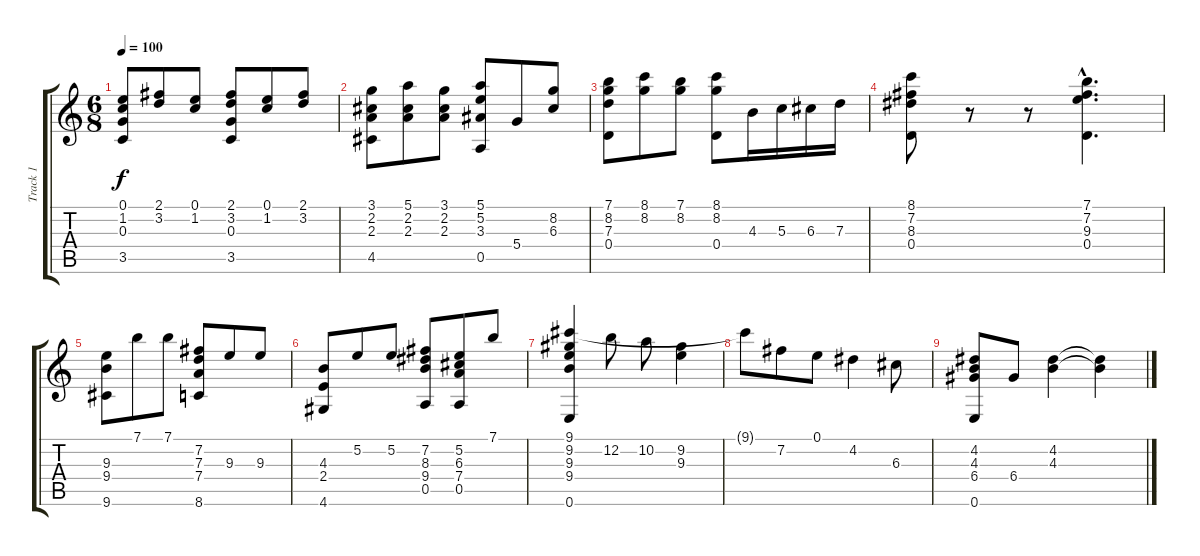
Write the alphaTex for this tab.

\track ("Track 1" "Track 1") {instrument acousticguitarsteel}
\staff {score tabs}
\tuning (E4 B3 G3 D3 A2 E2) {hide}
\ts (6 8)
\tempo 100
\clef g2
\ks c
(0.1 1.2 0.3 3.5).8{dy f} (2.1 3.2).8 (0.1 1.2).8 (2.1 3.2 0.3 3.5).8 (0.1 1.2).8 (2.1 3.2).8 |
(3.1 2.2 2.3 4.5).8 (5.1 2.2 2.3).8 (3.1 2.2 2.3).8 (5.1 5.2 3.3 0.5).8 5.4.8 (8.2 6.3).8 |
(7.1 8.2 7.3 0.4).8 (8.1 8.2).8 (7.1 8.2).8 (8.1 8.2 0.4).8 4.3.16 5.3.16 6.3.16 7.3.16 |
(8.1 7.2 8.3 0.4).8 r.8 r.8 (7.1{hac} 7.2{hac} 9.3{hac} 0.4{hac}).4{d} |
(9.3 9.4 9.6).8 7.1.8 7.1.8 (7.2 7.3 7.4 8.6).8 9.3.8 9.3.8 |
(4.3 2.4 4.6).8 5.2.8 5.2.8 (7.2 8.3 9.4 0.5).8 (5.2 6.3 7.4 0.5).8 7.1.8 |
(9.1 9.2 9.3 9.4 0.6).4 12.2.8 10.2.8 (9.2 9.3).4 |
9.1{t}.8 7.2.8 0.1.8 4.2.4 6.3.8 |
(4.2 4.3 6.4 0.6).8 6.4.8 (4.2 4.3).4 (4.2{t} 4.3{t}).4
